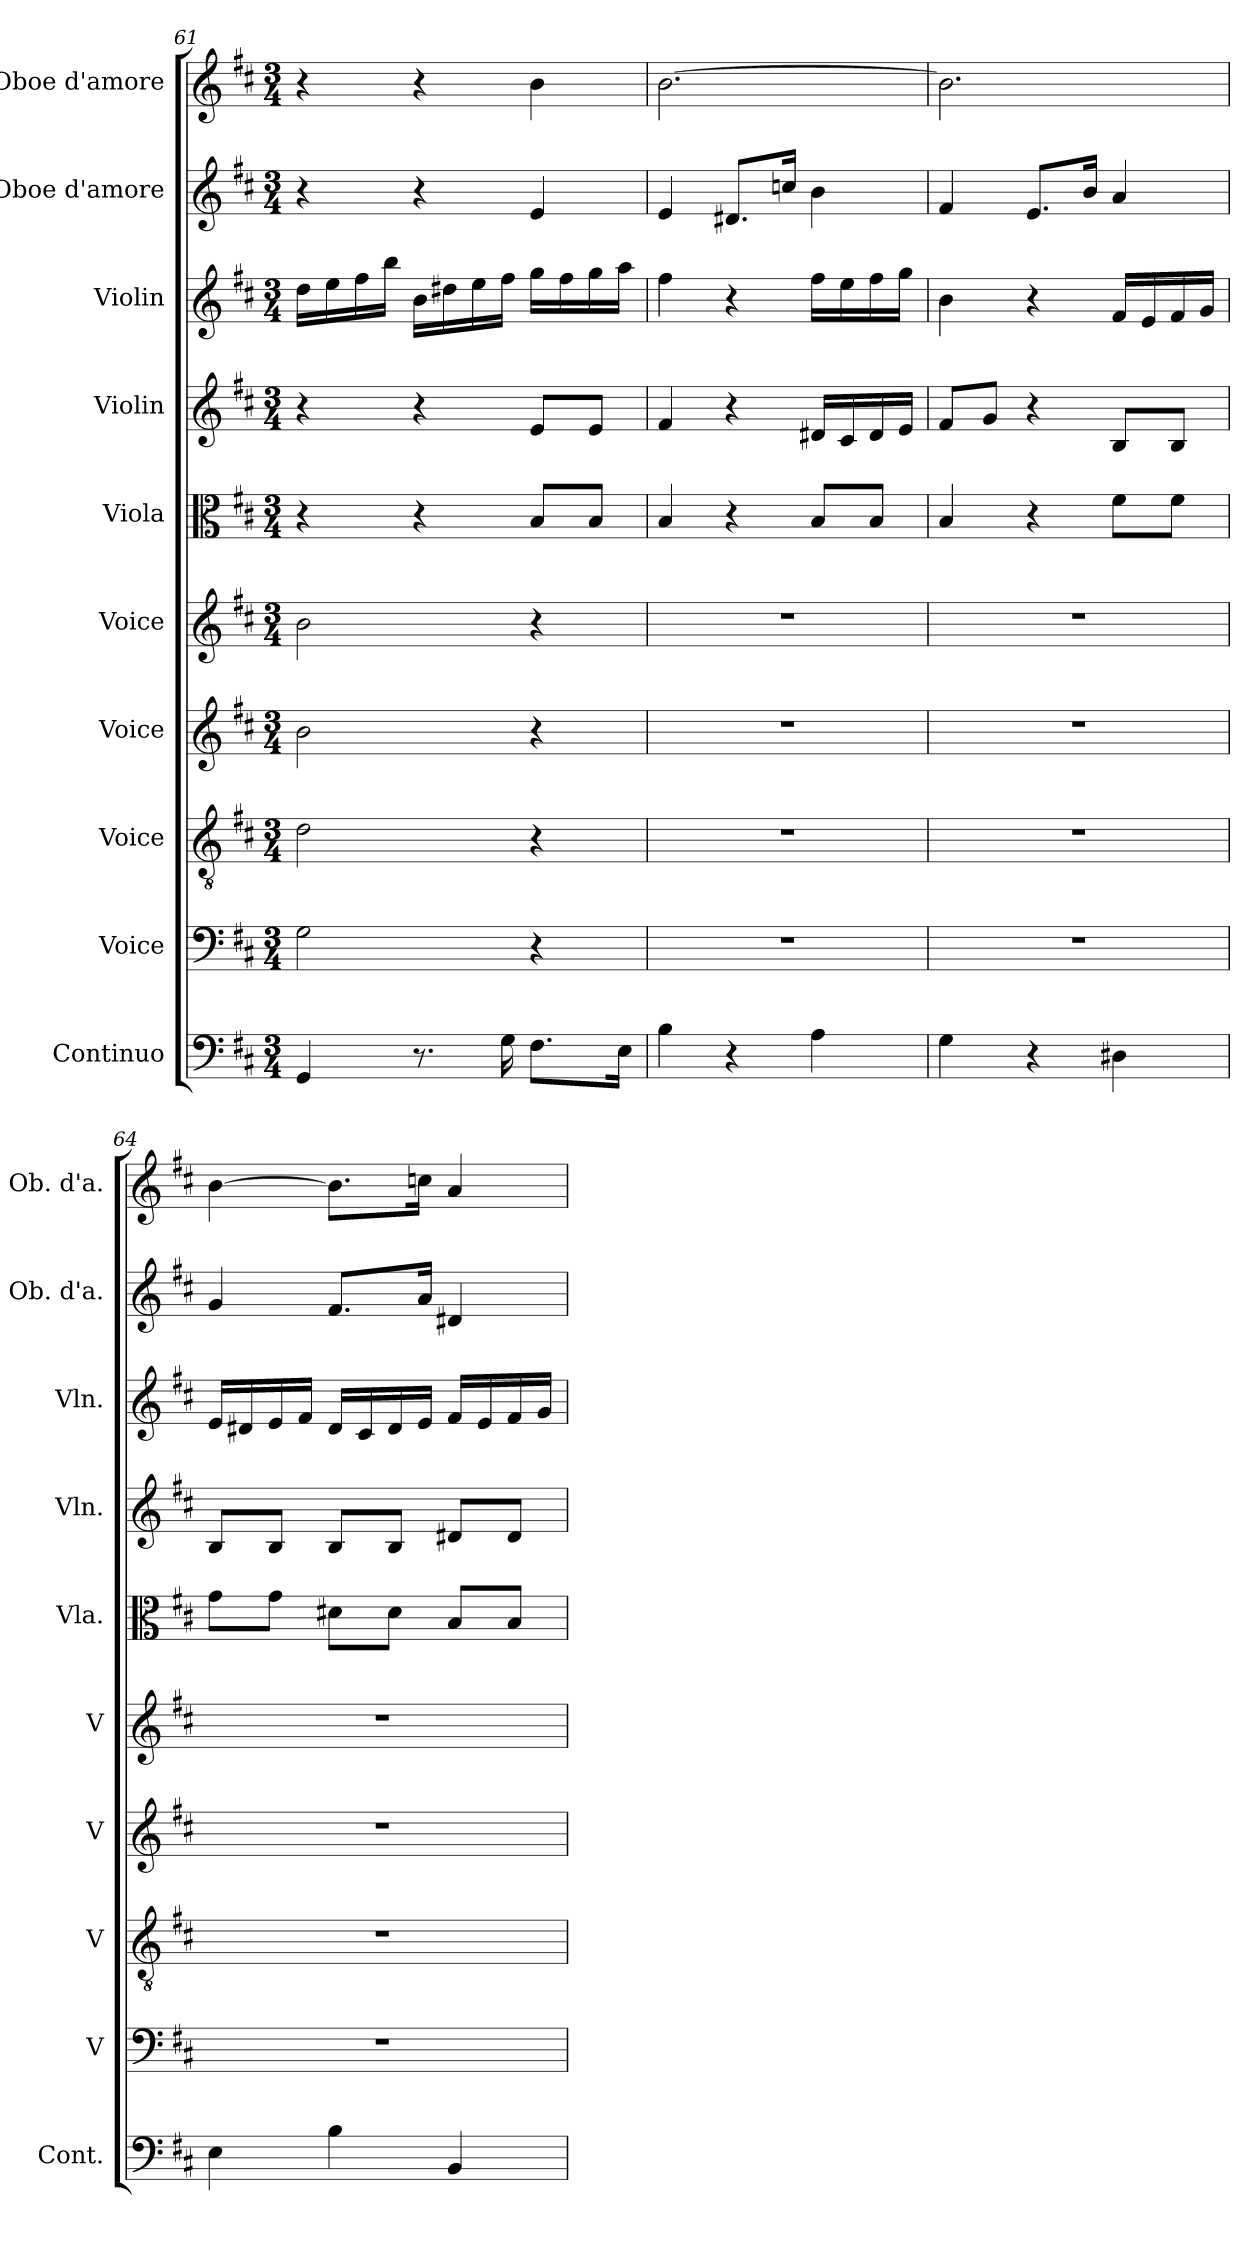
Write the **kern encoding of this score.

**kern	**kern	**kern	**kern	**kern	**kern	**kern	**kern	**kern	**kern
*part10	*part9	*part8	*part7	*part6	*part5	*part4	*part3	*part2	*part1
*staff10	*staff9	*staff8	*staff7	*staff6	*staff5	*staff4	*staff3	*staff2	*staff1
*I"Continuo	*I"Voice	*I"Voice	*I"Voice	*I"Voice	*I"Viola	*I"Violin	*I"Violin	*I"Oboe d'amore	*I"Oboe d'amore
*I'Cont.	*I'V	*I'V	*I'V	*I'V	*I'Vla.	*I'Vln.	*I'Vln.	*I'Ob. d'a.	*I'Ob. d'a.
*clefF4	*clefF4	*clefGv2	*clefG2	*clefG2	*clefC3	*clefG2	*clefG2	*clefG2	*clefG2
*k[f#c#]	*k[f#c#]	*k[f#c#]	*k[f#c#]	*k[f#c#]	*k[f#c#]	*k[f#c#]	*k[f#c#]	*k[f#c#]	*k[f#c#]
*M3/4	*M3/4	*M3/4	*M3/4	*M3/4	*M3/4	*M3/4	*M3/4	*M3/4	*M3/4
=61	=61	=61	=61	=61	=61	=61	=61	=61	=61
4GG	2G	2d	2b	2b	4r	4r	16ddLL	4r	4r
.	.	.	.	.	.	.	16ee	.	.
.	.	.	.	.	.	.	16ff#	.	.
.	.	.	.	.	.	.	16bbJJ	.	.
8.r	.	.	.	.	4r	4r	16bLL	4r	4r
.	.	.	.	.	.	.	16dd#X	.	.
.	.	.	.	.	.	.	16ee	.	.
16G	.	.	.	.	.	.	16ff#JJ	.	.
8.F#L	4r	4r	4r	4r	8BL	8eL	16ggLL	4e	4b
.	.	.	.	.	.	.	16ff#	.	.
.	.	.	.	.	8BJ	8eJ	16gg	.	.
16EJk	.	.	.	.	.	.	16aaJJ	.	.
=62	=62	=62	=62	=62	=62	=62	=62	=62	=62
4B	2.r	2.r	2.r	2.r	4B	4f#	4ff#	4e	[2.b
4r	.	.	.	.	4r	4r	4r	8.d#XL	.
.	.	.	.	.	.	.	.	16ccnJk	.
4A	.	.	.	.	8BL	16d#XLL	16ff#LL	4b	.
.	.	.	.	.	.	16c#	16ee	.	.
.	.	.	.	.	8BJ	16d#	16ff#	.	.
.	.	.	.	.	.	16eJJ	16ggJJ	.	.
=63	=63	=63	=63	=63	=63	=63	=63	=63	=63
4G	2.r	2.r	2.r	2.r	4B	8f#L	4b	4f#	2.b]
.	.	.	.	.	.	8gJ	.	.	.
4r	.	.	.	.	4r	4r	4r	8.eL	.
.	.	.	.	.	.	.	.	16bJk	.
4D#X	.	.	.	.	8f#L	8BL	16f#LL	4a	.
.	.	.	.	.	.	.	16e	.	.
.	.	.	.	.	8f#J	8BJ	16f#	.	.
.	.	.	.	.	.	.	16gJJ	.	.
=64	=64	=64	=64	=64	=64	=64	=64	=64	=64
4E	2.r	2.r	2.r	2.r	8gL	8BL	16eLL	4g	[4b
.	.	.	.	.	.	.	16d#X	.	.
.	.	.	.	.	8gJ	8BJ	16e	.	.
.	.	.	.	.	.	.	16f#JJ	.	.
4B	.	.	.	.	8d#XL	8BL	16d#LL	8.f#L	8.bL]
.	.	.	.	.	.	.	16c#	.	.
.	.	.	.	.	8d#J	8BJ	16d#	.	.
.	.	.	.	.	.	.	16eJJ	16aJk	16ccnJk
4BB	.	.	.	.	8BL	8d#XL	16f#LL	4d#X	4a
.	.	.	.	.	.	.	16e	.	.
.	.	.	.	.	8BJ	8d#J	16f#	.	.
.	.	.	.	.	.	.	16gJJ	.	.
=	=	=	=	=	=	=	=	=	=
*-	*-	*-	*-	*-	*-	*-	*-	*-	*-
